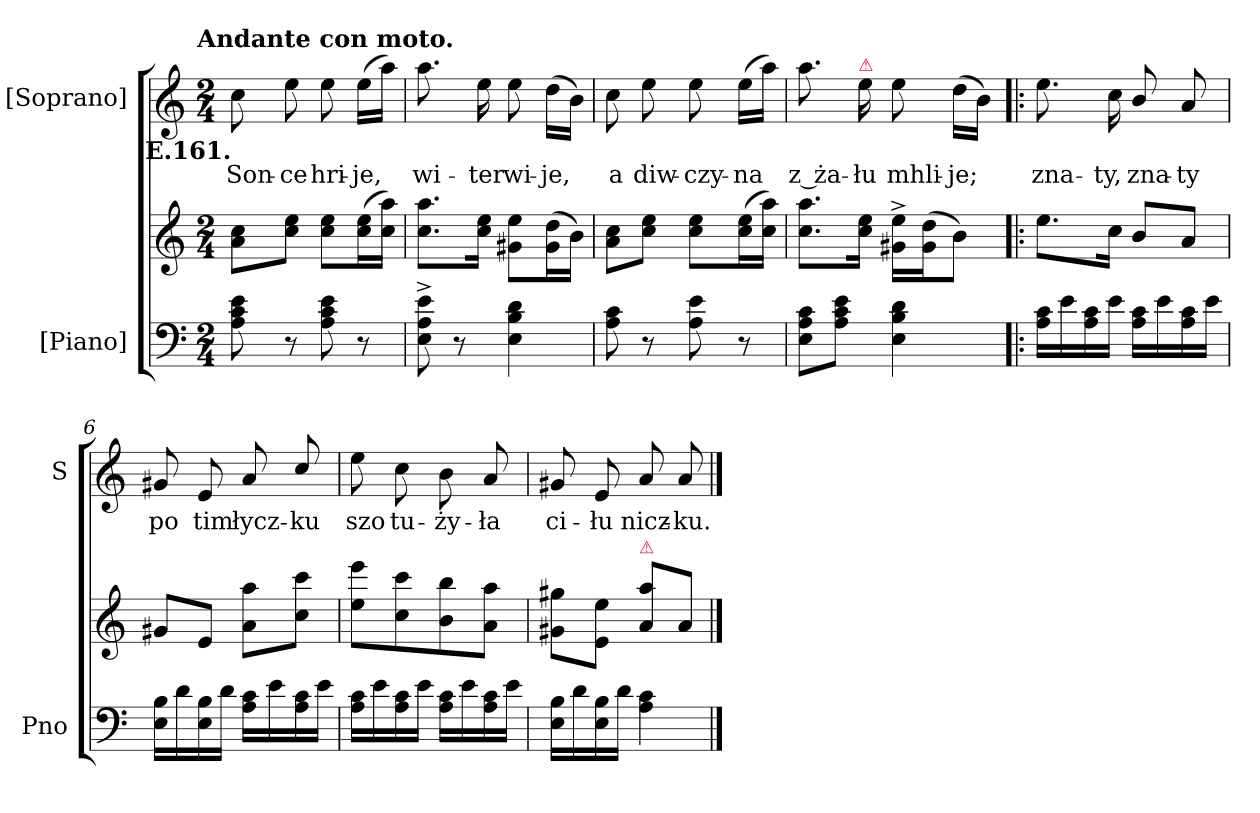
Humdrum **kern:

**kern	**kern	**kern	**text
*part2	*part2	*part1	*part1
*staff3	*staff2	*staff1	*staff1
*I"[Piano]	*	*I"[Soprano]	*
*I'Pno	*	*I'S	*
*clefF4	*clefG2	*clefG2	*
*k[]	*k[]	*k[]	*
*a:	*a:	*a:	*
!!LO:TX:omd:t=Andante con moto.
*M2/4	*M2/4	*M2/4	*
*MM72	*MM72	*MM72	*
=1	=1	=1	=1
!	!	!LO:TX:b:B:rj:t=E.161.	!
8A\ 8c\ 8e\	8a\ 8cc\L	8cc\	Son-
8r	8cc\ 8ee\J	8ee\	-ce
8A\ 8c\ 8e\	8cc\ 8ee\L	8ee\	hri-
8r	(>16cc\ 16ee\L	(>16ee\LL	-je,
.	16cc\ 16aa\JJ)	16aa\JJ)	.
=2	=2	=2	=2
8E^>\ 8A^>\ 8e^>\	8.cc\ 8.aa\L	8.aa\	wi-
8r	.	.	.
.	16cc\ 16ee\Jk	16ee\	-ter
4E\ 4B\ 4d\	8g#X\ 8ee\L	8ee\	wi-
.	(>16g#\ 16dd\L	(>16dd\LL	-je,
.	16b\JJ)	16b\JJ)	.
=3	=3	=3	=3
8A\ 8c\	8a\ 8cc\L	8cc\	a
8r	8cc\ 8ee\J	8ee\	diw-
8A\ 8e\	8cc\ 8ee\L	8ee\	-czy-
8r	(>16cc\ 16ee\L	(>16ee\LL	-na
.	16cc\ 16aa\JJ)	16aa\JJ)	.
=4	=4	=4	=4
8E\ 8A\ 8c\L	8.cc\ 8.aa\L	8.aa\	z ża-
8A\ 8c\ 8e\J	.	.	.
!	!	!LO:TX:a:color=crimson:t=⚠	!
.	16cc\ 16ee\Jk	16ee\	-łu
4E\ 4B\ 4d\	16g#X^>\ 16ee^>\LL	8ee\	mhli-
.	(>16g#\ 16dd\J	.	.
.	8b\J)	(>16dd\LL	-je;
.	.	16b\JJ)	.
=5!|:	=5!|:	=5!|:	=5!|:
16A\ 16c\LL	8.ee\L	8.ee\	zna-
16e\	.	.	.
16A\ 16c\	.	.	.
16e\JJ	16cc\Jk	16cc\	-ty,
16A\ 16c\LL	8b/L	8b/	zna-
16e\	.	.	.
16A\ 16c\	8a/J	8a/	-ty
16e\JJ	.	.	.
=6	=6	=6	=6
16E\ 16B\LL	8g#X/L	8g#X/	po
16d\	.	.	.
16E\ 16B\	8e/J	8e/	tim
16d\JJ	.	.	.
16A\ 16c\LL	8a\ 8aa\L	8a/	łycz-
16e\	.	.	.
16A\ 16c\	8cc\ 8ccc\J	8cc/	-ku
16e\JJ	.	.	.
=7	=7	=7	=7
16A\ 16c\LL	8ee\ 8eee\L	8ee\	szo
16e\	.	.	.
16A\ 16c\	8cc\ 8ccc\	8cc\	tu-
16e\JJ	.	.	.
16A\ 16c\LL	8b\ 8bb\	8b\	-ży-
16e\	.	.	.
16A\ 16c\	8a\ 8aa\J	8a/	-ła
16e\JJ	.	.	.
=8	=8	=8	=8
16E\ 16B\LL	8g#X\ 8gg#X\L	8g#X/	ci-
16d\	.	.	.
16E\ 16B\	8e\ 8ee\J	8e/	-łu
16d\JJ	.	.	.
!	!LO:TX:a:color=crimson:t=⚠	!	!
4A\ 4c\	8a\ 8aa\L	8a/	nicz-
.	8a/J	8a/	-ku.
==	==	==	==
*-	*-	*-	*-
